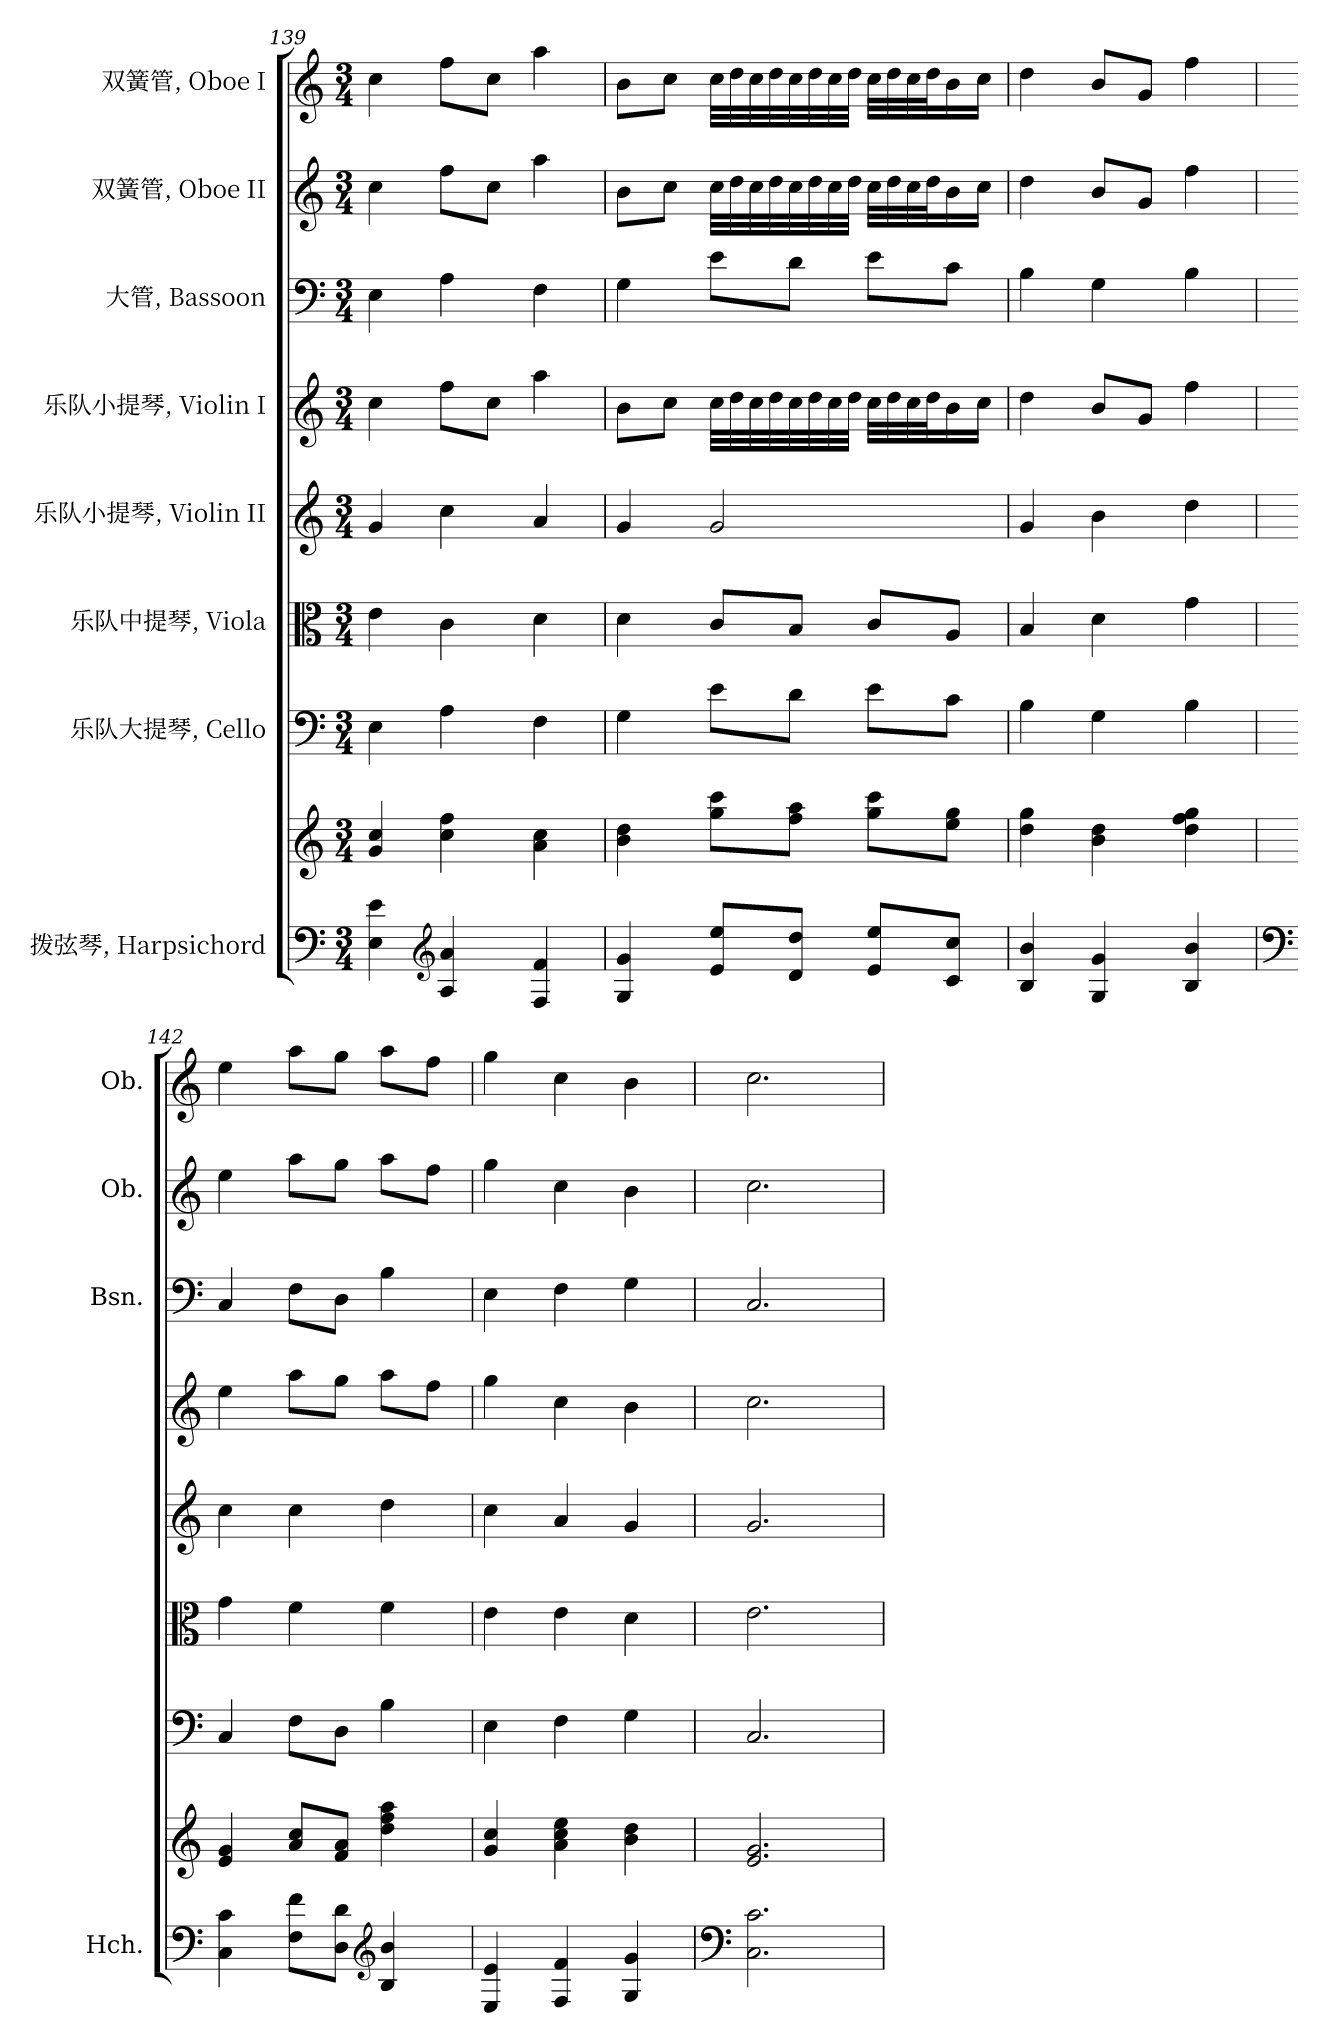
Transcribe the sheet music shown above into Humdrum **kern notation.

**kern	**kern	**kern	**kern	**kern	**kern	**kern	**kern	**kern
*part8	*part8	*part7	*part6	*part5	*part4	*part3	*part2	*part1
*staff9	*staff8	*staff7	*staff6	*staff5	*staff4	*staff3	*staff2	*staff1
*I"拨弦琴, Harpsichord	*	*I"乐队大提琴, Cello	*I"乐队中提琴, Viola	*I"乐队小提琴, Violin II	*I"乐队小提琴, Violin I	*I"大管, Bassoon	*I"双簧管, Oboe II	*I"双簧管, Oboe I
*I'Hch.	*	*	*	*	*	*I'Bsn.	*I'Ob.	*I'Ob.
*clefF4	*clefG2	*clefF4	*clefC3	*clefG2	*clefG2	*clefF4	*clefG2	*clefG2
*k[]	*k[]	*k[]	*k[]	*k[]	*k[]	*k[]	*k[]	*k[]
*M3/4	*M3/4	*M3/4	*M3/4	*M3/4	*M3/4	*M3/4	*M3/4	*M3/4
=139	=139	=139	=139	=139	=139	=139	=139	=139
4E\ 4e\	4g/ 4cc/	4E\	4e\	4g/	4cc\	4E\	4cc\	4cc\
*clefG2	*	*	*	*	*	*	*	*
4A/ 4a/	4cc\ 4ff\	4A\	4c\	4cc\	8ff\L	4A\	8ff\L	8ff\L
.	.	.	.	.	8cc\J	.	8cc\J	8cc\J
4F/ 4f/	4a\ 4cc\	4F\	4d\	4a/	4aa\	4F\	4aa\	4aa\
=140	=140	=140	=140	=140	=140	=140	=140	=140
4G/ 4g/	4b\ 4dd\	4G\	4d\	4g/	8b\L	4G\	8b\L	8b\L
.	.	.	.	.	8cc\J	.	8cc\J	8cc\J
8e/ 8ee/L	8gg\ 8ccc\L	8e\L	8c/L	2g/	32cc\LLL	8e\L	32cc\LLL	32cc\LLL
.	.	.	.	.	32dd\	.	32dd\	32dd\
.	.	.	.	.	32cc\	.	32cc\	32cc\
.	.	.	.	.	32dd\	.	32dd\	32dd\
8d/ 8dd/J	8ff\ 8aa\J	8d\J	8B/J	.	32cc\	8d\J	32cc\	32cc\
.	.	.	.	.	32dd\	.	32dd\	32dd\
.	.	.	.	.	32cc\	.	32cc\	32cc\
.	.	.	.	.	32dd\JJJ	.	32dd\JJJ	32dd\JJJ
8e/ 8ee/L	8gg\ 8ccc\L	8e\L	8c/L	.	32cc\LLL	8e\L	32cc\LLL	32cc\LLL
.	.	.	.	.	32dd\	.	32dd\	32dd\
.	.	.	.	.	32cc\	.	32cc\	32cc\
.	.	.	.	.	32dd\J	.	32dd\J	32dd\J
8c/ 8cc/J	8ee\ 8gg\J	8c\J	8A/J	.	16b\	8c\J	16b\	16b\
.	.	.	.	.	16cc\JJ	.	16cc\JJ	16cc\JJ
!!LO:PB:g=z
=141	=141	=141	=141	=141	=141	=141	=141	=141
4B/ 4b/	4dd\ 4gg\	4B\	4B/	4g/	4dd\	4B\	4dd\	4dd\
4G/ 4g/	4b\ 4dd\	4G\	4d\	4b\	8b/L	4G\	8b/L	8b/L
.	.	.	.	.	8g/J	.	8g/J	8g/J
4B/ 4b/	4dd\ 4ff\ 4gg\	4B\	4g\	4dd\	4ff\	4B\	4ff\	4ff\
=142	=142	=142	=142	=142	=142	=142	=142	=142
*clefF4	*	*	*	*	*	*	*	*
4C\ 4c\	4e/ 4g/	4C/	4g\	4cc\	4ee\	4C/	4ee\	4ee\
8F\ 8f\L	8a/ 8cc/L	8F\L	4f\	4cc\	8aa\L	8F\L	8aa\L	8aa\L
8D\ 8d\J	8f/ 8a/J	8D\J	.	.	8gg\J	8D\J	8gg\J	8gg\J
*clefG2	*	*	*	*	*	*	*	*
4B/ 4b/	4dd\ 4ff\ 4aa\	4B\	4f\	4dd\	8aa\L	4B\	8aa\L	8aa\L
.	.	.	.	.	8ff\J	.	8ff\J	8ff\J
=143	=143	=143	=143	=143	=143	=143	=143	=143
4E/ 4e/	4g/ 4cc/	4E\	4e\	4cc\	4gg\	4E\	4gg\	4gg\
*	*	*	*	*	*	*	*	*MM100
4F/ 4f/	4a\ 4cc\ 4ee\	4F\	4e\	4a/	4cc\	4F\	4cc\	4cc\
*	*	*	*	*	*	*	*	*MM95
4G/ 4g/	4b\ 4dd\	4G\	4d\	4g/	4b\	4G\	4b\	4b\
=144	=144	=144	=144	=144	=144	=144	=144	=144
*clefF4	*	*	*	*	*	*	*	*
*	*	*	*	*	*	*	*	*MM90
2.C\ 2.c\	2.e/ 2.g/	2.C/	2.e\	2.g/	2.cc\	2.C/	2.cc\	2.cc\
=	=	=	=	=	=	=	=	=
*-	*-	*-	*-	*-	*-	*-	*-	*-
